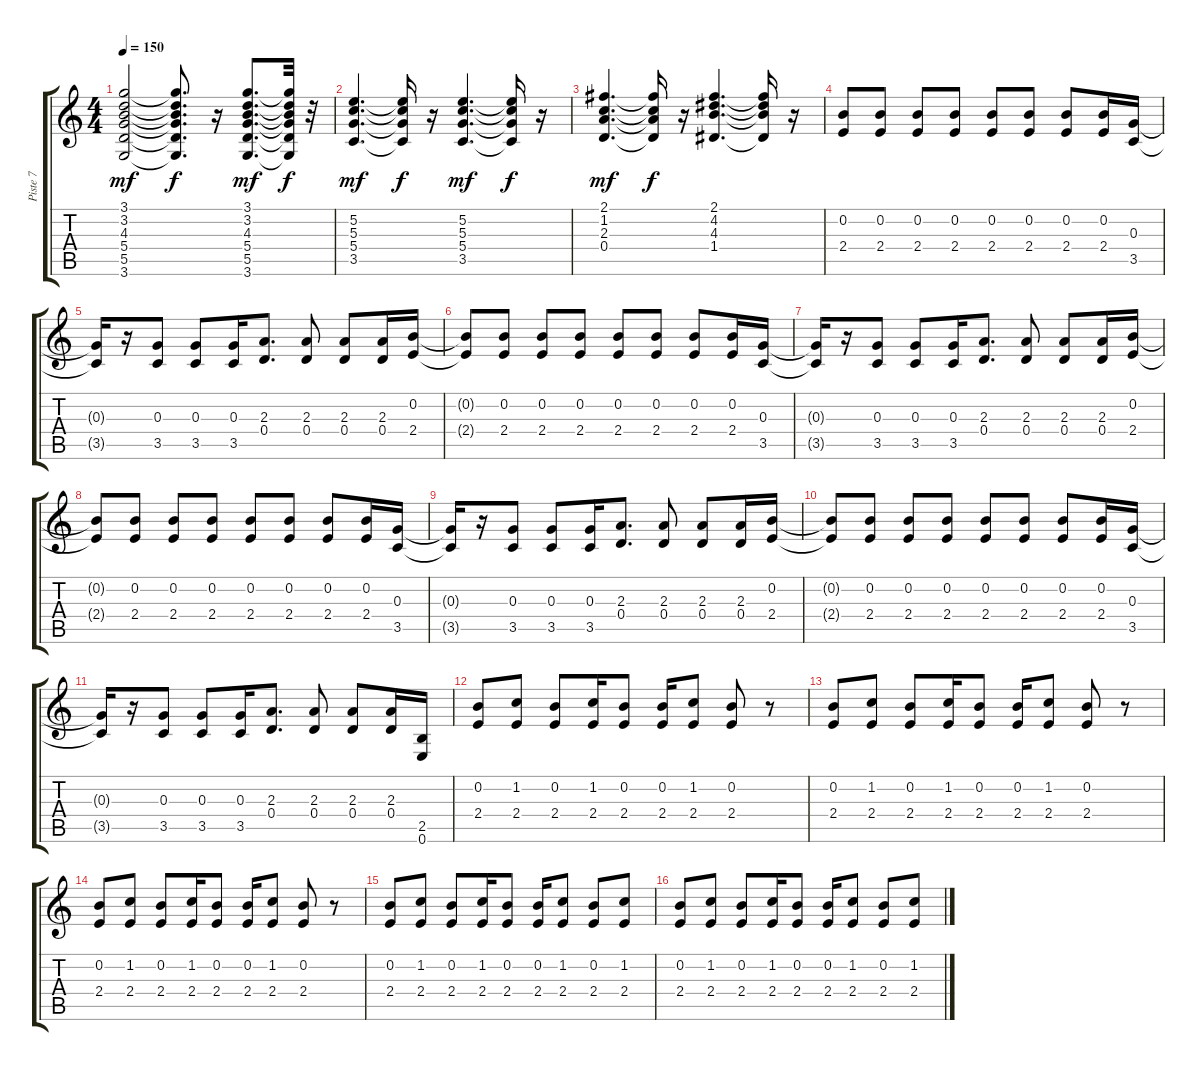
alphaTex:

\track ("Piste 7" "Piste 7") {instrument overdrivenguitar}
\staff {score tabs}
\tuning (E4 B3 G3 D3 A2 E2) {hide}
\ts (4 4)
\tempo 150
\clef g2
\ks c
(3.1 3.2 4.3 5.4 5.5 3.6).2{dy mf} (3.1{t} 3.2{t} 4.3{t} 5.4{t} 5.5{t} 3.6{t}).8{d dy f} r.16 (3.1 3.2 4.3 5.4 5.5 3.6).8{d dy mf} (3.1{t} 3.2{t} 4.3{t} 5.4{t} 5.5{t} 3.6{t}).32{dy f} r.32 |
(5.2 5.3 5.4 3.5).4{d dy mf} (5.2{t} 5.3{t} 5.4{t} 3.5{t}).16{dy f} r.16 (5.2 5.3 5.4 3.5).4{d dy mf} (5.2{t} 5.3{t} 5.4{t} 3.5{t}).16{dy f} r.16 |
(2.1 1.2 2.3 0.4).4{d dy mf} (2.1{t} 1.2{t} 2.3{t} 0.4{t}).16{dy f} r.16 (2.1 4.2 4.3 1.4).4{d} (2.1{t} 4.2{t} 4.3{t} 1.4{t}).16 r.16 |
(0.2 2.4).8 (0.2 2.4).8 (0.2 2.4).8 (0.2 2.4).8 (0.2 2.4).8 (0.2 2.4).8 (0.2 2.4).8 (0.2 2.4).16 (0.3 3.5).16 |
(0.3{t} 3.5{t}).16 r.16 (0.3 3.5).8 (0.3 3.5).8 (0.3 3.5).16 (2.3 0.4).8{d} (2.3 0.4).8 (2.3 0.4).8 (2.3 0.4).16 (0.2 2.4).16 |
(0.2{t} 2.4{t}).8 (0.2 2.4).8 (0.2 2.4).8 (0.2 2.4).8 (0.2 2.4).8 (0.2 2.4).8 (0.2 2.4).8 (0.2 2.4).16 (0.3 3.5).16 |
(0.3{t} 3.5{t}).16 r.16 (0.3 3.5).8 (0.3 3.5).8 (0.3 3.5).16 (2.3 0.4).8{d} (2.3 0.4).8 (2.3 0.4).8 (2.3 0.4).16 (0.2 2.4).16 |
(0.2{t} 2.4{t}).8 (0.2 2.4).8 (0.2 2.4).8 (0.2 2.4).8 (0.2 2.4).8 (0.2 2.4).8 (0.2 2.4).8 (0.2 2.4).16 (0.3 3.5).16 |
(0.3{t} 3.5{t}).16 r.16 (0.3 3.5).8 (0.3 3.5).8 (0.3 3.5).16 (2.3 0.4).8{d} (2.3 0.4).8 (2.3 0.4).8 (2.3 0.4).16 (0.2 2.4).16 |
(0.2{t} 2.4{t}).8 (0.2 2.4).8 (0.2 2.4).8 (0.2 2.4).8 (0.2 2.4).8 (0.2 2.4).8 (0.2 2.4).8 (0.2 2.4).16 (0.3 3.5).16 |
(0.3{t} 3.5{t}).16 r.16 (0.3 3.5).8 (0.3 3.5).8 (0.3 3.5).16 (2.3 0.4).8{d} (2.3 0.4).8 (2.3 0.4).8 (2.3 0.4).16 (2.5 0.6).16 |
(0.2 2.4).8 (1.2 2.4).8 (0.2 2.4).8 (1.2 2.4).16 (0.2 2.4).8 (0.2 2.4).16 (1.2 2.4).8 (0.2 2.4).8 r.8 |
(0.2 2.4).8 (1.2 2.4).8 (0.2 2.4).8 (1.2 2.4).16 (0.2 2.4).8 (0.2 2.4).16 (1.2 2.4).8 (0.2 2.4).8 r.8 |
(0.2 2.4).8 (1.2 2.4).8 (0.2 2.4).8 (1.2 2.4).16 (0.2 2.4).8 (0.2 2.4).16 (1.2 2.4).8 (0.2 2.4).8 r.8 |
(0.2 2.4).8 (1.2 2.4).8 (0.2 2.4).8 (1.2 2.4).16 (0.2 2.4).8 (0.2 2.4).16 (1.2 2.4).8 (0.2 2.4).8 (1.2 2.4).8 |
(0.2 2.4).8 (1.2 2.4).8 (0.2 2.4).8 (1.2 2.4).16 (0.2 2.4).8 (0.2 2.4).16 (1.2 2.4).8 (0.2 2.4).8 (1.2 2.4).8
